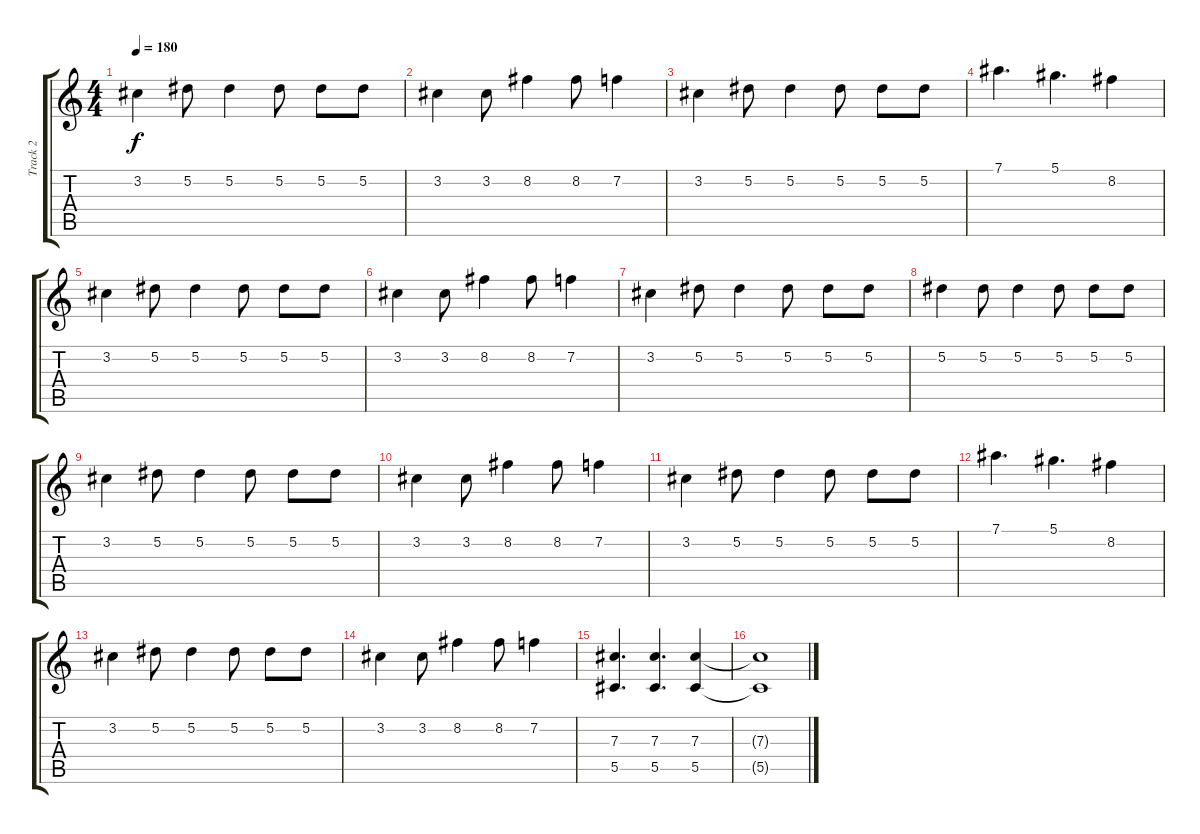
\track ("Track 2" "Track 2") {instrument distortionguitar}
\staff {score tabs}
\tuning (Eb4 Bb3 Gb3 Db3 Ab2 Eb2) {hide}
\ts (4 4)
\tempo 180
\clef g2
\ks c
3.2.4{dy f} 5.2.8 5.2.4 5.2.8 5.2.8 5.2.8 |
3.2.4 3.2.8 8.2.4 8.2.8 7.2.4 |
3.2.4 5.2.8 5.2.4 5.2.8 5.2.8 5.2.8 |
7.1.4{d} 5.1.4{d} 8.2.4 |
3.2.4 5.2.8 5.2.4 5.2.8 5.2.8 5.2.8 |
3.2.4 3.2.8 8.2.4 8.2.8 7.2.4 |
3.2.4 5.2.8 5.2.4 5.2.8 5.2.8 5.2.8 |
5.2.4 5.2.8 5.2.4 5.2.8 5.2.8 5.2.8 |
3.2.4 5.2.8 5.2.4 5.2.8 5.2.8 5.2.8 |
3.2.4 3.2.8 8.2.4 8.2.8 7.2.4 |
3.2.4 5.2.8 5.2.4 5.2.8 5.2.8 5.2.8 |
7.1.4{d} 5.1.4{d} 8.2.4 |
3.2.4 5.2.8 5.2.4 5.2.8 5.2.8 5.2.8 |
3.2.4 3.2.8 8.2.4 8.2.8 7.2.4 |
(7.3 5.5).4{d} (7.3 5.5).4{d} (7.3 5.5).4 |
(7.3{t} 5.5{t}).1
